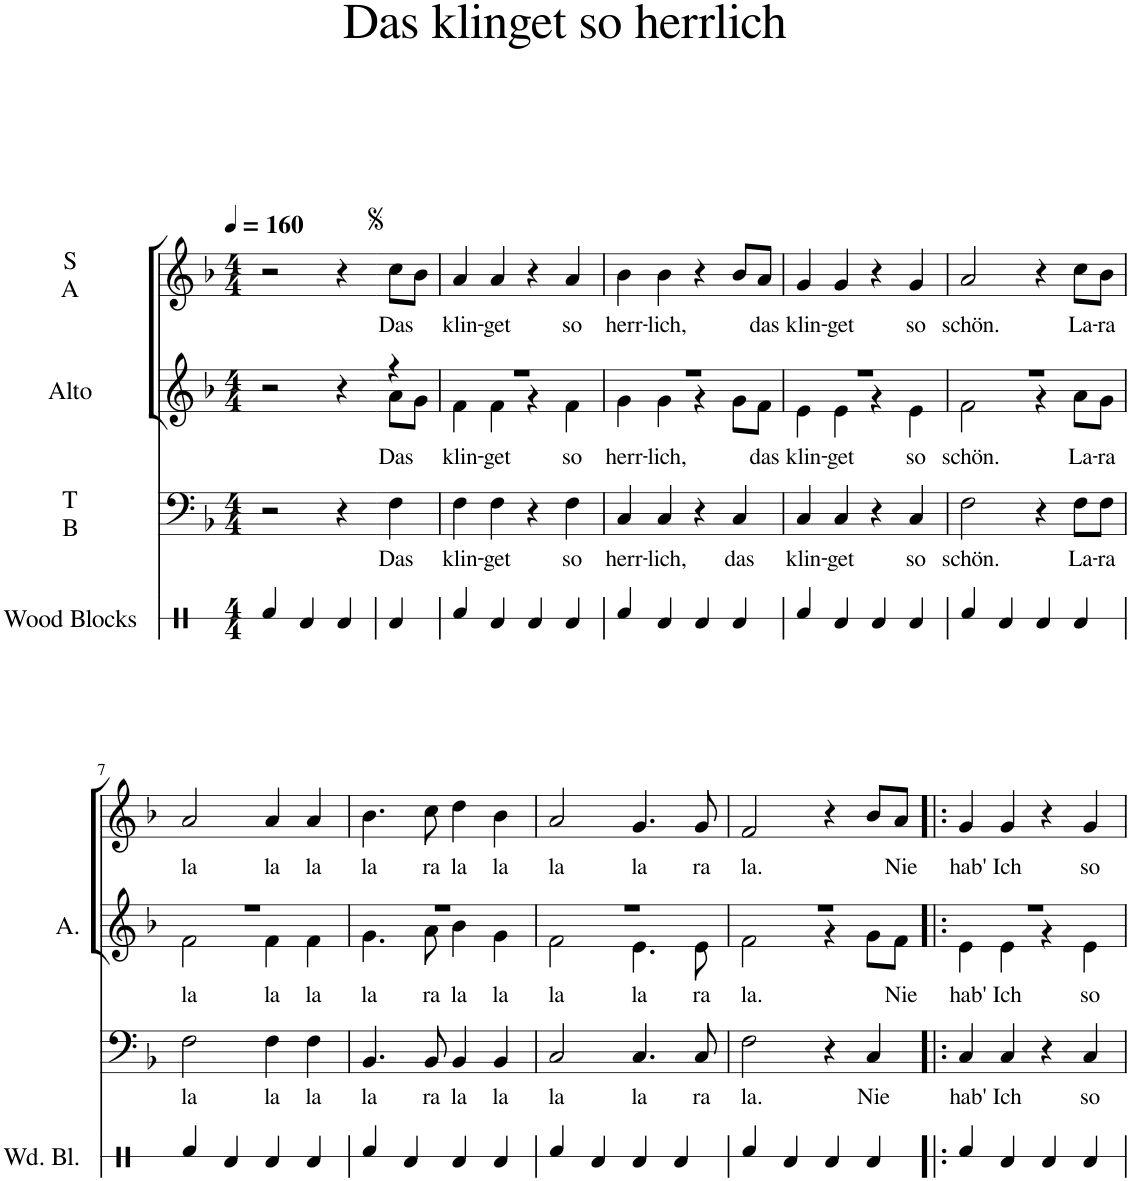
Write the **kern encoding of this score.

**kern	**kern	**text	**kern	**text	**kern	**text
*part4	*part3	*part3	*part2	*part2	*part1	*part1
*staff4	*staff3	*staff3	*staff2	*staff2	*staff1	*staff1
*I"Wood Blocks	*I"T B	*	*I"Alto	*	*I"S A	*
*I'Wd. Bl.	*	*	*I'A.	*	*	*
*stria1	*	*	*	*	*	*
*clefX	*clefF4	*	*clefG2	*	*clefG2	*
*k[]	*k[b-]	*	*k[b-]	*	*k[b-]	*
*M4/4	*M4/4	*	*M4/4	*	*M4/4	*
*MM160	*MM160	*	*MM160	*	*MM160	*
=1	=1	=1	=1	=1	=1	=1
4Rf/	2r	.	2r	.	2r	.
4Rd/	.	.	.	.	.	.
4Rd/	4r	.	4r	.	4r	.
=2-	=2-	=2-	=2-	=2-	=2-	=2-
!	!	!LO:LY:b	!	!LO:LY:b	!	!LO:LY:b
*	*	*	*^	*	*	*
4Rd/	4F\	Das	4r	8a\L	Das	8cc\L	Das
.	.	.	.	8g\J	.	8b-\J	.
=3	=3	=3	=3	=3	=3	=3	=3
!	!	!LO:LY:b	!	!	!LO:LY:b	!	!LO:LY:b
4Rf/	4F\	klin-	1r	4f\	klin-	4a/	klin-
!	!	!LO:LY:b	!	!	!LO:LY:b	!	!LO:LY:b
4Rd/	4F\	-get	.	4f\	-get	4a/	-get
4Rd/	4r	.	.	4r	.	4r	.
!	!	!LO:LY:b	!	!	!LO:LY:b	!	!LO:LY:b
4Rd/	4F\	so	.	4f\	so	4a/	so
=4	=4	=4	=4	=4	=4	=4	=4
!	!	!LO:LY:b	!	!	!LO:LY:b	!	!LO:LY:b
4Rf/	4C/	herr-	1r	4g\	herr-	4b-\	herr-
!	!	!LO:LY:b	!	!	!LO:LY:b	!	!LO:LY:b
4Rd/	4C/	-lich,	.	4g\	-lich,	4b-\	-lich,
4Rd/	4r	.	.	4r	.	4r	.
!	!	!LO:LY:b	!	!	!	!	!
4Rd/	4C/	das	.	8g\L	.	8b-/L	.
!	!	!	!	!	!LO:LY:b	!	!LO:LY:b
.	.	.	.	8f\J	das	8a/J	das
=5	=5	=5	=5	=5	=5	=5	=5
!	!	!LO:LY:b	!	!	!LO:LY:b	!	!LO:LY:b
4Rf/	4C/	klin-	1r	4e\	klin-	4g/	klin-
!	!	!LO:LY:b	!	!	!LO:LY:b	!	!LO:LY:b
4Rd/	4C/	-get	.	4e\	-get	4g/	-get
4Rd/	4r	.	.	4r	.	4r	.
!	!	!LO:LY:b	!	!	!LO:LY:b	!	!LO:LY:b
4Rd/	4C/	so	.	4e\	so	4g/	so
=6	=6	=6	=6	=6	=6	=6	=6
!	!	!LO:LY:b	!	!	!LO:LY:b	!	!LO:LY:b
4Rf/	2F\	schön.	1r	2f\	schön.	2a/	schön.
4Rd/	.	.	.	.	.	.	.
4Rd/	4r	.	.	4r	.	4r	.
!	!	!LO:LY:b	!	!	!LO:LY:b	!	!LO:LY:b
4Rd/	8F\L	La-	.	8a\L	La-	8cc\L	La-
!	!	!LO:LY:b	!	!	!LO:LY:b	!	!LO:LY:b
.	8F\J	-ra	.	8g\J	-ra	8b-\J	-ra
!!LO:LB:g=z
=7	=7	=7	=7	=7	=7	=7	=7
!	!	!LO:LY:b	!	!	!LO:LY:b	!	!LO:LY:b
4Rf/	2F\	la	1r	2f\	la	2a/	la
4Rd/	.	.	.	.	.	.	.
!	!	!LO:LY:b	!	!	!LO:LY:b	!	!LO:LY:b
4Rd/	4F\	la	.	4f\	la	4a/	la
!	!	!LO:LY:b	!	!	!LO:LY:b	!	!LO:LY:b
4Rd/	4F\	la	.	4f\	la	4a/	la
=8	=8	=8	=8	=8	=8	=8	=8
!	!	!LO:LY:b	!	!	!LO:LY:b	!	!LO:LY:b
4Rf/	4.BB-/	la	1r	4.g\	la	4.b-\	la
4Rd/	.	.	.	.	.	.	.
!	!	!LO:LY:b	!	!	!LO:LY:b	!	!LO:LY:b
.	8BB-/	ra	.	8a\	ra	8cc\	ra
!	!	!LO:LY:b	!	!	!LO:LY:b	!	!LO:LY:b
4Rd/	4BB-/	la	.	4b-\	la	4dd\	la
!	!	!LO:LY:b	!	!	!LO:LY:b	!	!LO:LY:b
4Rd/	4BB-/	la	.	4g\	la	4b-\	la
=9	=9	=9	=9	=9	=9	=9	=9
!	!	!LO:LY:b	!	!	!LO:LY:b	!	!LO:LY:b
4Rf/	2C/	la	1r	2f\	la	2a/	la
4Rd/	.	.	.	.	.	.	.
!	!	!LO:LY:b	!	!	!LO:LY:b	!	!LO:LY:b
4Rd/	4.C/	la	.	4.e\	la	4.g/	la
4Rd/	.	.	.	.	.	.	.
!	!	!LO:LY:b	!	!	!LO:LY:b	!	!LO:LY:b
.	8C/	ra	.	8e\	ra	8g/	ra
=10	=10	=10	=10	=10	=10	=10	=10
!	!	!LO:LY:b	!	!	!LO:LY:b	!	!LO:LY:b
4Rf/	2F\	la.	1r	2f\	la.	2f/	la.
4Rd/	.	.	.	.	.	.	.
4Rd/	4r	.	.	4r	.	4r	.
!	!	!LO:LY:b	!	!	!	!	!
4Rd/	4C/	Nie	.	8g\L	.	8b-/L	.
!	!	!	!	!	!LO:LY:b	!	!LO:LY:b
.	.	.	.	8f\J	Nie	8a/J	Nie
=11!|:	=11!|:	=11!|:	=11!|:	=11!|:	=11!|:	=11!|:	=11!|:
!	!	!LO:LY:b	!	!	!LO:LY:b	!	!LO:LY:b
4Rf/	4C/	hab'	1r	4e\	hab'	4g/	hab'
!	!	!LO:LY:b	!	!	!LO:LY:b	!	!LO:LY:b
4Rd/	4C/	Ich	.	4e\	Ich	4g/	Ich
4Rd/	4r	.	.	4r	.	4r	.
!	!	!LO:LY:b	!	!	!LO:LY:b	!	!LO:LY:b
4Rd/	4C/	so	.	4e\	so	4g/	so
*	*	*	*v	*v	*	*	*
=	=	=	=	=	=	=
*-	*-	*-	*-	*-	*-	*-
